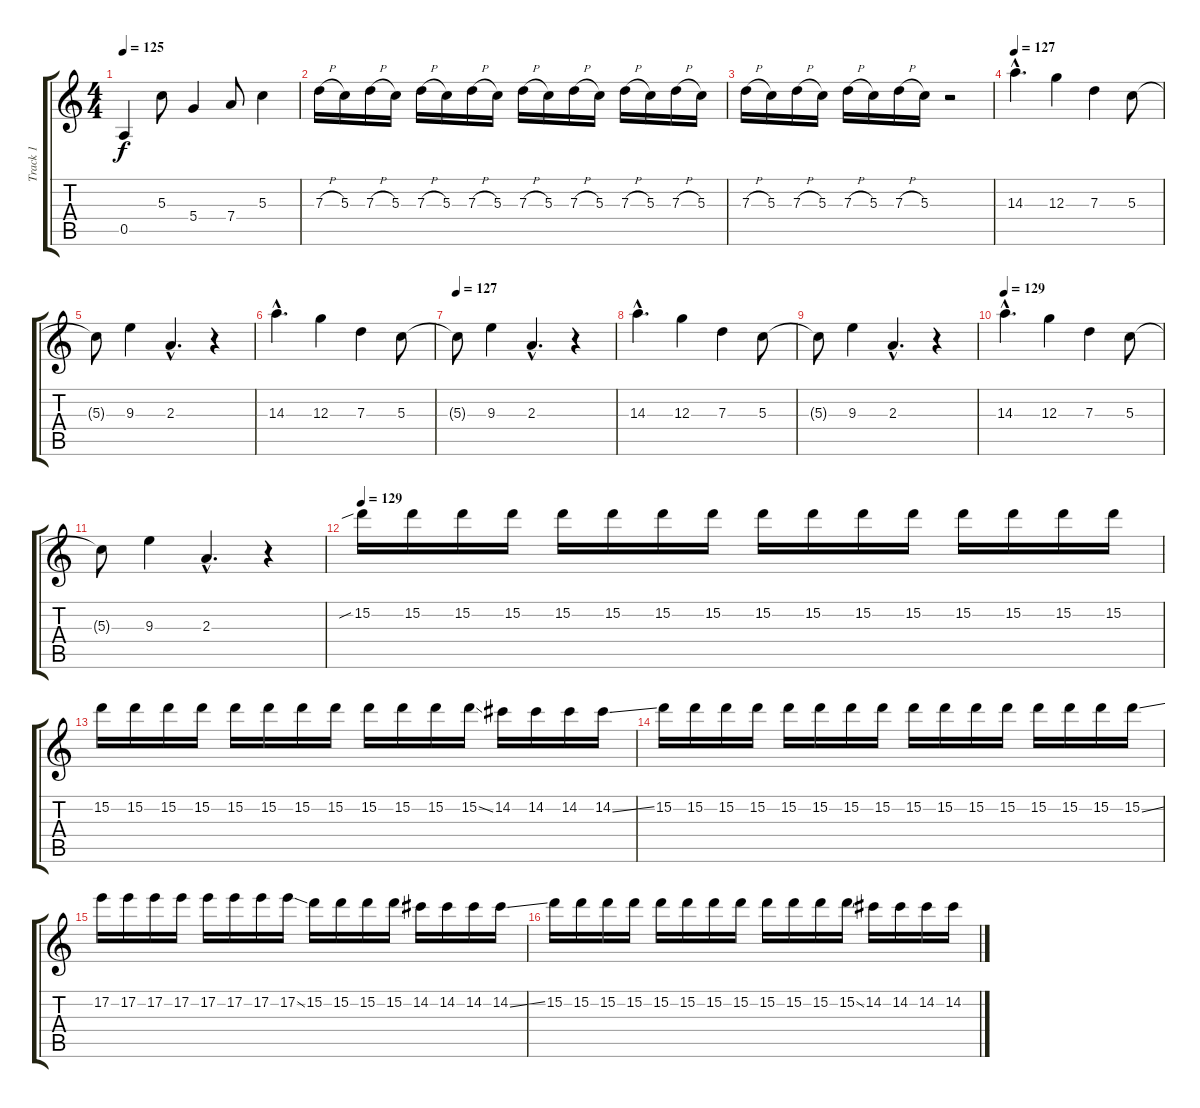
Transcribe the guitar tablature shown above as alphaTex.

\track ("Track 1" "Track 1") {instrument overdrivenguitar}
\staff {score tabs}
\tuning (E4 B3 G3 D3 A2 E2) {hide}
\ts (4 4)
\tempo 125
\clef g2
\ks c
0.5.4{dy f} 5.3.8 5.4.4 7.4.8 5.3.4 |
7.3{h}.16 5.3.16 7.3{h}.16 5.3.16 7.3{h}.16 5.3.16 7.3{h}.16 5.3.16 7.3{h}.16 5.3.16 7.3{h}.16 5.3.16 7.3{h}.16 5.3.16 7.3{h}.16 5.3.16 |
7.3{h}.16 5.3.16 7.3{h}.16 5.3.16 7.3{h}.16 5.3.16 7.3{h}.16 5.3.16 r.2 |
\tempo 127
14.3{hac}.4{d} 12.3.4 7.3.4 5.3.8 |
5.3{t}.8 9.3.4 2.3{hac}.4{d} r.4 |
14.3{hac}.4{d} 12.3.4 7.3.4 5.3.8 |
\tempo 127
5.3{t}.8 9.3.4 2.3{hac}.4{d} r.4 |
14.3{hac}.4{d} 12.3.4 7.3.4 5.3.8 |
5.3{t}.8 9.3.4 2.3{hac}.4{d} r.4 |
\tempo 129
14.3{hac}.4{d} 12.3.4 7.3.4 5.3.8 |
5.3{t}.8 9.3.4 2.3{hac}.4{d} r.4 |
\tempo 129
15.2{sib}.16 15.2.16 15.2.16 15.2.16 15.2.16 15.2.16 15.2.16 15.2.16 15.2.16 15.2.16 15.2.16 15.2.16 15.2.16 15.2.16 15.2.16 15.2.16 |
15.2.16 15.2.16 15.2.16 15.2.16 15.2.16 15.2.16 15.2.16 15.2.16 15.2.16 15.2.16 15.2.16 15.2{ss}.16 14.2.16 14.2.16 14.2.16 14.2{ss}.16 |
15.2.16 15.2.16 15.2.16 15.2.16 15.2.16 15.2.16 15.2.16 15.2.16 15.2.16 15.2.16 15.2.16 15.2.16 15.2.16 15.2.16 15.2.16 15.2{ss}.16 |
17.2.16 17.2.16 17.2.16 17.2.16 17.2.16 17.2.16 17.2.16 17.2{ss}.16 15.2.16 15.2.16 15.2.16 15.2.16 14.2.16 14.2.16 14.2.16 14.2{ss}.16 |
15.2.16 15.2.16 15.2.16 15.2.16 15.2.16 15.2.16 15.2.16 15.2.16 15.2.16 15.2.16 15.2.16 15.2{ss}.16 14.2.16 14.2.16 14.2.16 14.2{ss}.16
